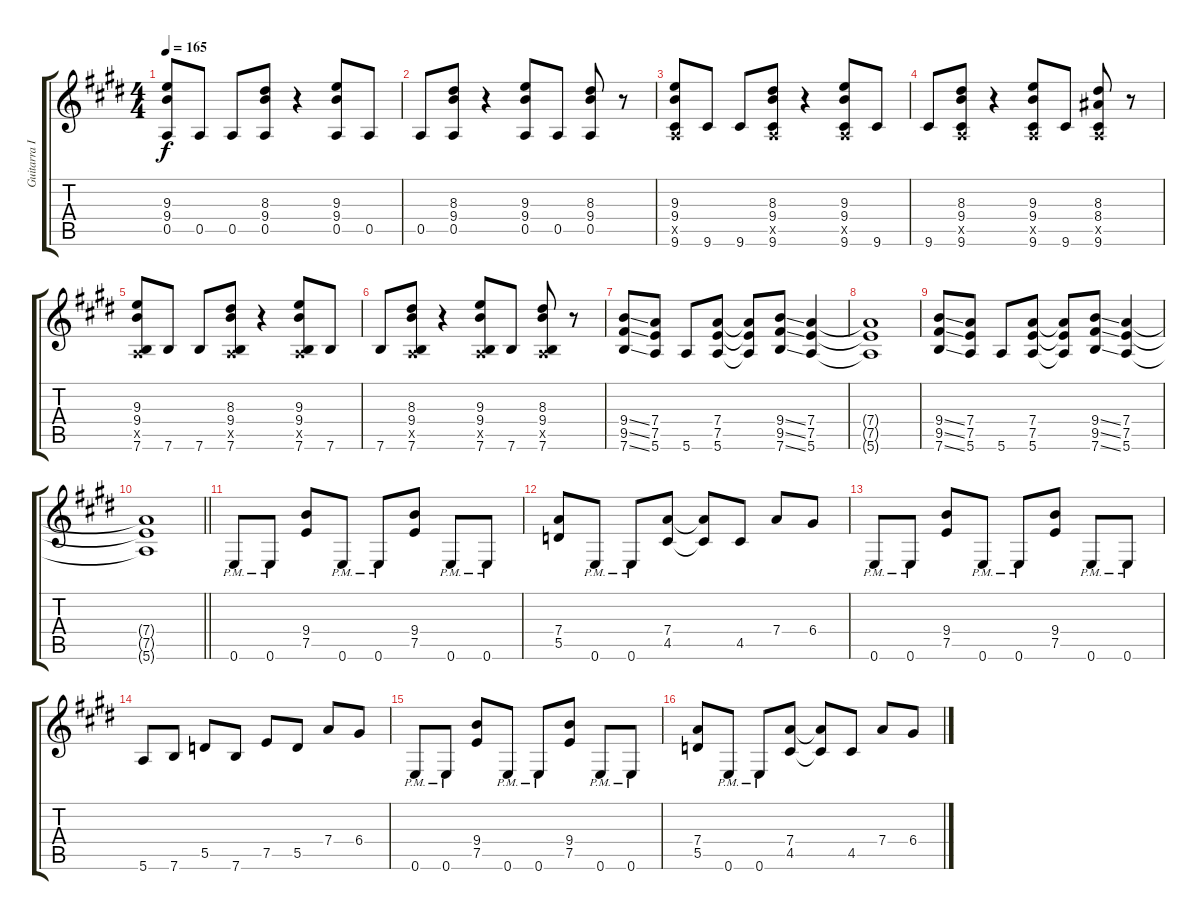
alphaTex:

\track ("Guitarra I" "Guitarra I") {instrument overdrivenguitar}
\staff {score tabs}
\tuning (E4 B3 G3 D3 A2 E2) {hide}
\ts (4 4)
\tempo 165
\clef g2
\ks e
(9.3 9.4 0.5).8{dy f} 0.5.8 0.5.8 (8.3 9.4 0.5).8 r.4 (9.3 9.4 0.5).8 0.5.8 |
0.5.8 (8.3 9.4 0.5).8 r.4 (9.3 9.4 0.5).8 0.5.8 (8.3 9.4 0.5).8 r.8 |
(9.3 9.4 0.5{x} 9.6).8 9.6.8 9.6.8 (8.3 9.4 0.5{x} 9.6).8 r.4 (9.3 9.4 0.5{x} 9.6).8 9.6.8 |
9.6.8 (8.3 9.4 0.5{x} 9.6).8 r.4 (9.3 9.4 0.5{x} 9.6).8 9.6.8 (8.3 8.4 0.5{x} 9.6).8 r.8 |
(9.3 9.4 0.5{x} 7.6).8 7.6.8 7.6.8 (8.3 9.4 0.5{x} 7.6).8 r.4 (9.3 9.4 0.5{x} 7.6).8 7.6.8 |
7.6.8 (8.3 9.4 0.5{x} 7.6).8 r.4 (9.3 9.4 0.5{x} 7.6).8 7.6.8 (8.3 9.4 0.5{x} 7.6).8 r.8 |
(9.4{ss} 9.5{ss} 7.6{ss}).8 (7.4 7.5 5.6).8 5.6.8 (7.4 7.5 5.6).8 (7.4{t} 7.5{t} 5.6{t}).8 (9.4{ss} 9.5{ss} 7.6{ss}).8 (7.4 7.5 5.6).4 |
(7.4{t} 7.5{t} 5.6{t}).1 |
(9.4{ss} 9.5{ss} 7.6{ss}).8 (7.4 7.5 5.6).8 5.6.8 (7.4 7.5 5.6).8 (7.4{t} 7.5{t} 5.6{t}).8 (9.4{ss} 9.5{ss} 7.6{ss}).8 (7.4 7.5 5.6).4 |
\barLineRight lightlight
(7.4{t} 7.5{t} 5.6{t}).1 |
0.6{pm}.8 0.6{pm}.8 (9.4 7.5).8 0.6{pm}.8 0.6{pm}.8 (9.4 7.5).8 0.6{pm}.8 0.6{pm}.8 |
(7.4 5.5).8 0.6{pm}.8 0.6{pm}.8 (7.4 4.5).8 (7.4{t} 4.5{t}).8 4.5.8 7.4.8 6.4.8 |
0.6{pm}.8 0.6{pm}.8 (9.4 7.5).8 0.6{pm}.8 0.6{pm}.8 (9.4 7.5).8 0.6{pm}.8 0.6{pm}.8 |
5.6.8 7.6.8 5.5.8 7.6.8 7.5.8 5.5.8 7.4.8 6.4.8 |
0.6{pm}.8 0.6{pm}.8 (9.4 7.5).8 0.6{pm}.8 0.6{pm}.8 (9.4 7.5).8 0.6{pm}.8 0.6{pm}.8 |
(7.4 5.5).8 0.6{pm}.8 0.6{pm}.8 (7.4 4.5).8 (7.4{t} 4.5{t}).8 4.5.8 7.4.8 6.4.8
